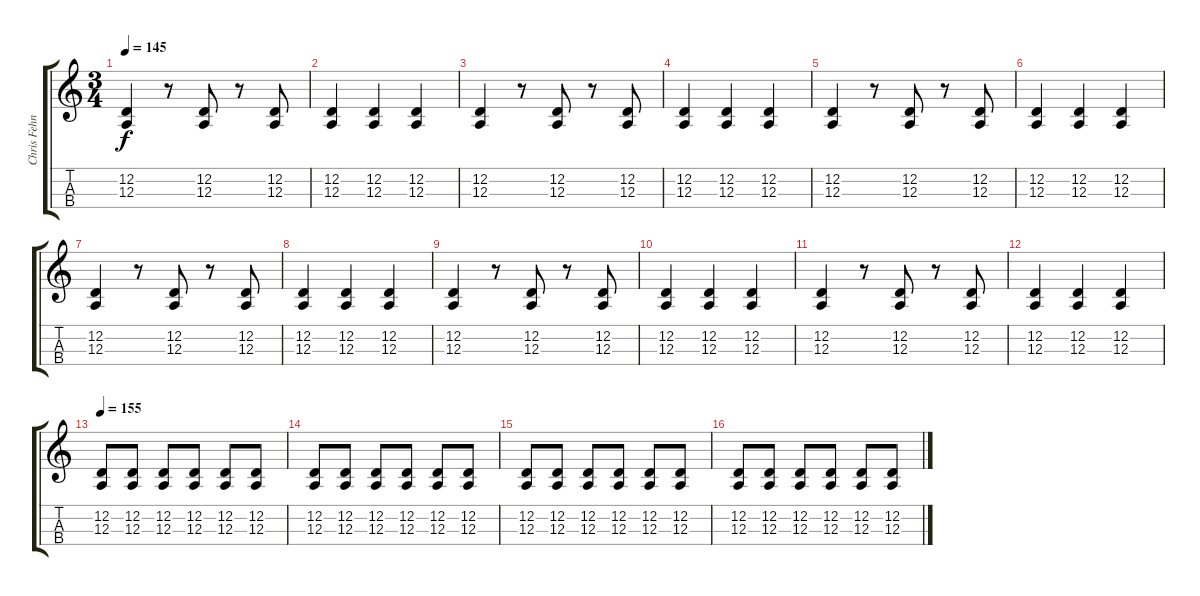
\track ("Chris Fehn Pinokio" "Chris Fehn") {instrument melodictom}
\staff {score tabs}
\tuning (G3 D3 A2 E2) {hide}
\ts (3 4)
\tempo 145
\clef g2
\ks c
(12.2 12.3).4{dy f} r.8 (12.2 12.3).8 r.8 (12.2 12.3).8 |
(12.2 12.3).4 (12.2 12.3).4 (12.2 12.3).4 |
(12.2 12.3).4 r.8 (12.2 12.3).8 r.8 (12.2 12.3).8 |
(12.2 12.3).4 (12.2 12.3).4 (12.2 12.3).4 |
(12.2 12.3).4 r.8 (12.2 12.3).8 r.8 (12.2 12.3).8 |
(12.2 12.3).4 (12.2 12.3).4 (12.2 12.3).4 |
(12.2 12.3).4 r.8 (12.2 12.3).8 r.8 (12.2 12.3).8 |
(12.2 12.3).4 (12.2 12.3).4 (12.2 12.3).4 |
(12.2 12.3).4 r.8 (12.2 12.3).8 r.8 (12.2 12.3).8 |
(12.2 12.3).4 (12.2 12.3).4 (12.2 12.3).4 |
(12.2 12.3).4 r.8 (12.2 12.3).8 r.8 (12.2 12.3).8 |
(12.2 12.3).4 (12.2 12.3).4 (12.2 12.3).4 |
\tempo 155
(12.2 12.3).8 (12.2 12.3).8 (12.2 12.3).8 (12.2 12.3).8 (12.2 12.3).8 (12.2 12.3).8 |
(12.2 12.3).8 (12.2 12.3).8 (12.2 12.3).8 (12.2 12.3).8 (12.2 12.3).8 (12.2 12.3).8 |
(12.2 12.3).8 (12.2 12.3).8 (12.2 12.3).8 (12.2 12.3).8 (12.2 12.3).8 (12.2 12.3).8 |
(12.2 12.3).8 (12.2 12.3).8 (12.2 12.3).8 (12.2 12.3).8 (12.2 12.3).8 (12.2 12.3).8
